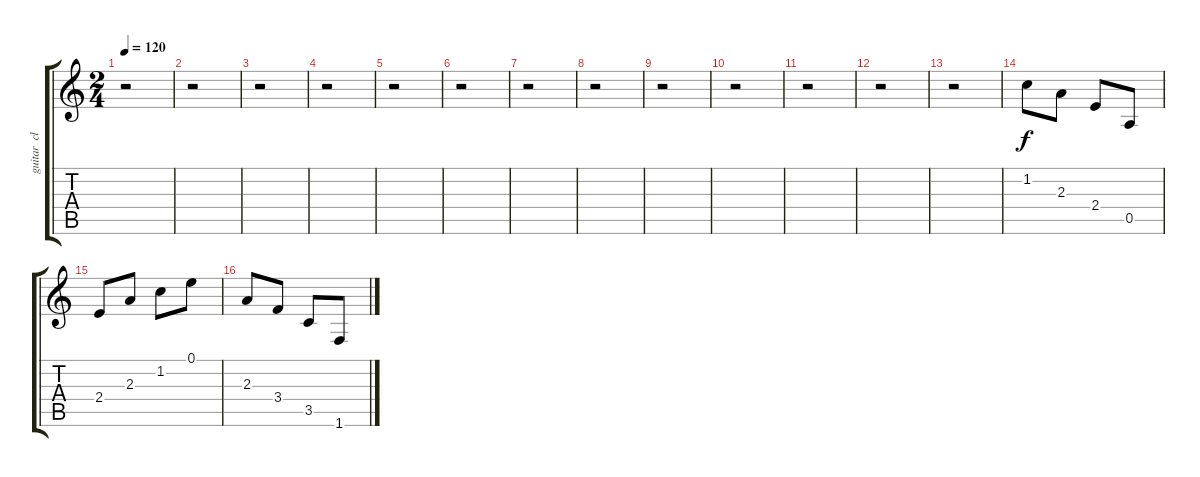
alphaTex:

\track ("guitar  clean  right" "guitar  cl") {instrument acousticguitarnylon}
\staff {score tabs}
\tuning (E4 B3 G3 D3 A2 E2) {hide}
\ts (2 4)
\tempo 120
\clef g2
\ks c
r.2{dy f} |
r.2 |
r.2 |
r.2 |
r.2 |
r.2 |
r.2 |
r.2 |
r.2 |
r.2 |
r.2 |
r.2 |
r.2 |
1.2.8 2.3.8 2.4.8 0.5.8 |
2.4.8 2.3.8 1.2.8 0.1.8 |
2.3.8 3.4.8 3.5.8 1.6.8
